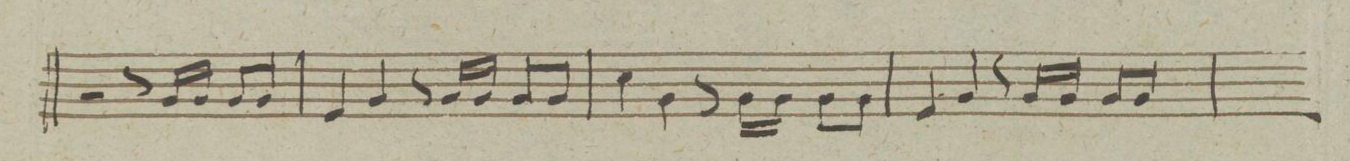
**kern
*I"Clarino. terzo Principalo
*clefG2
*k[]
*met(c|)
*M2/2
2r
8r
16g/LL
16g/JJ
8g/L
8g/J
=221
4e/
4g/
8r
16g/LL
16g/JJ
8g/L
8g/J
=222
4cc\
4g\
8r
16gLL\
16gJJ\
8gL\
8gJ\
=223
4e/
4g/
8r
16g/LL
16g/JJ
8g/L
8g/J
=224
*-
